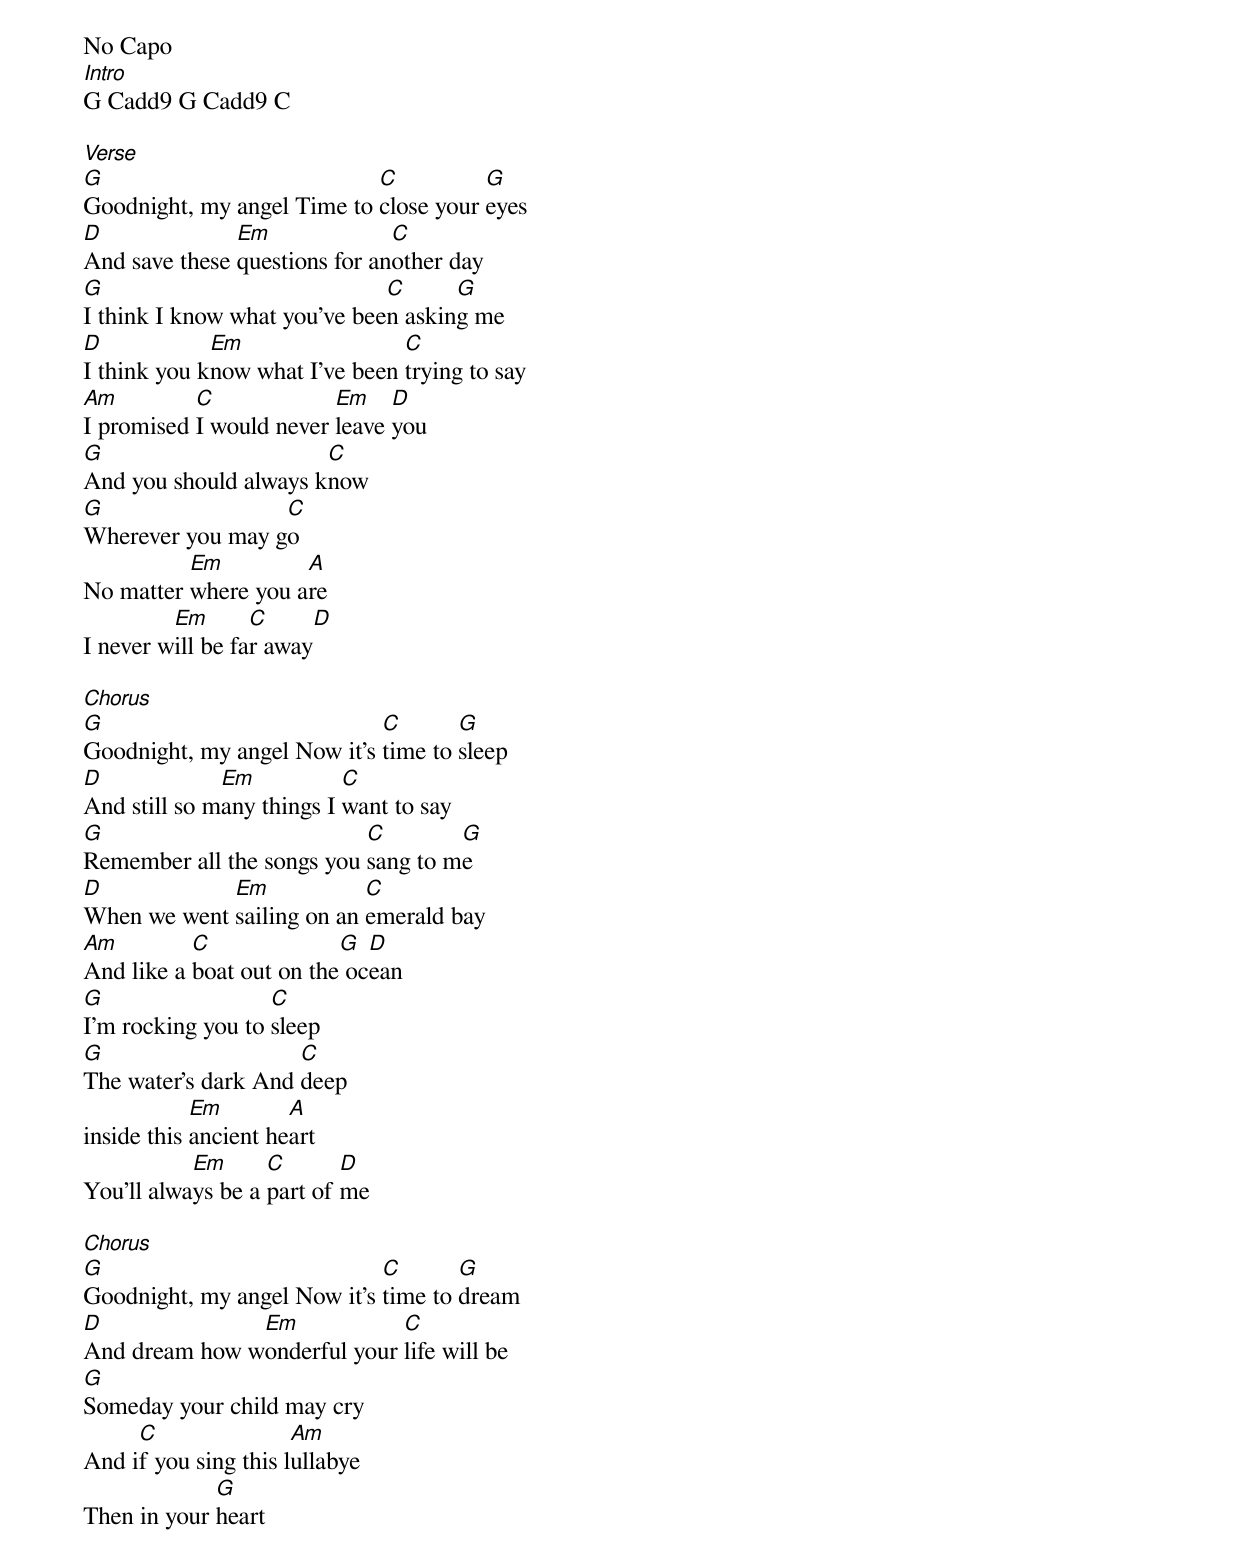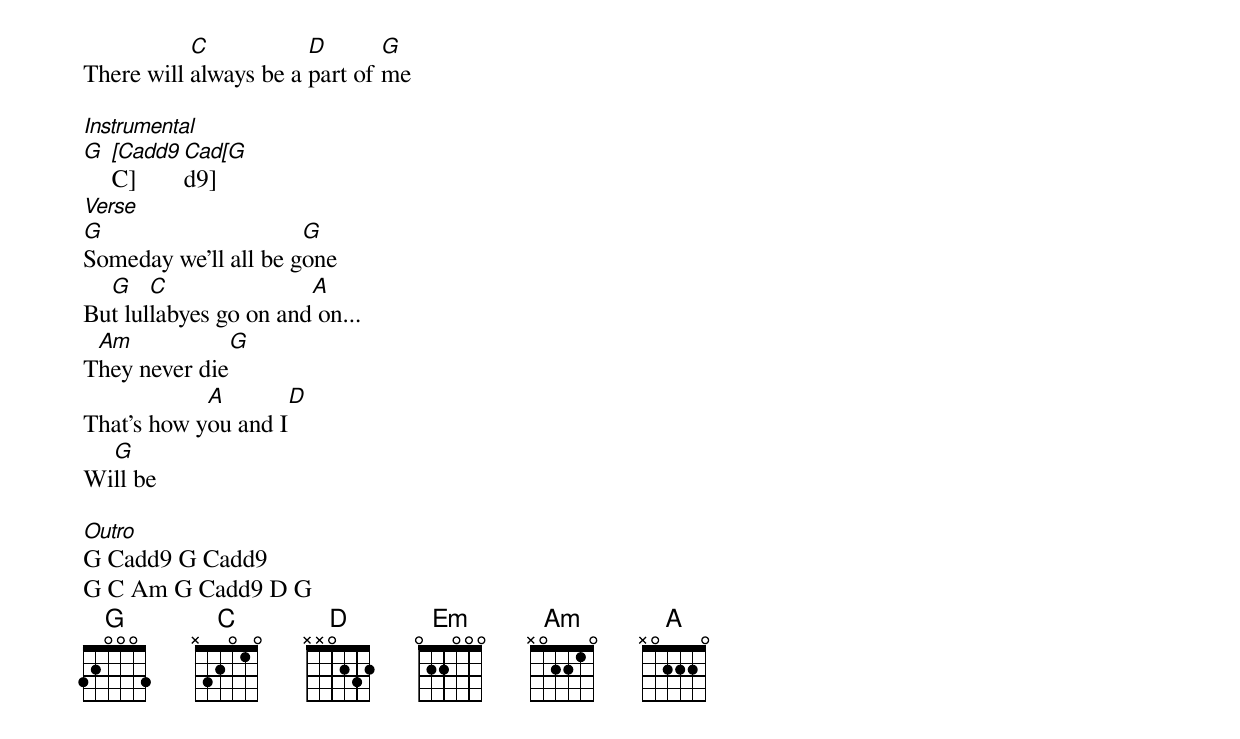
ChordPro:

No Capo
[Intro]
G Cadd9 G Cadd9 C

[Verse]
[G]Goodnight, my angel Time to [C]close your [G]eyes
[D]And save these [Em]questions for an[C]other day
[G]I think I know what you've bee[C]n askin[G]g me
[D]I think you k[Em]now what I've been [C]trying to say
[Am]I promised [C]I would never [Em]leave [D]you
[G]And you should always k[C]now
[G]Wherever you may g[C]o
No matter [Em]where you a[A]re
I never w[Em]ill be fa[C]r away[D]

[Chorus]
[G]Goodnight, my angel Now it's [C]time to [G]sleep
[D]And still so m[Em]any things I [C]want to say
[G]Remember all the songs you [C]sang to m[G]e
[D]When we went [Em]sailing on an [C]emerald bay
[Am]And like a [C]boat out on the[G] oc[D]ean
[G]I'm rocking you to [C]sleep
[G]The water's dark And [C]deep
inside this [Em]ancient he[A]art
You'll alwa[Em]ys be a [C]part of [D]me

[Chorus]
[G]Goodnight, my angel Now it's [C]time to [G]dream
[D]And dream how w[Em]onderful your [C]life will be
[G]Someday your child may cry
And i[C]f you sing this l[Am]ullabye
Then in your [G]heart
There will [C]always be a [D]part of [G]me

[Instrumental]
[G] [[Cadd9]C][Cad[G]d9]
[Verse]
[G]Someday we'll all be g[G]one
Bu[G]t lul[C]labyes go on and[A] on...
T[Am]hey never die[G]
That's how y[A]ou and I[D]
Wi[G]ll be

[Outro]
G Cadd9 G Cadd9
G C Am G Cadd9 D G
